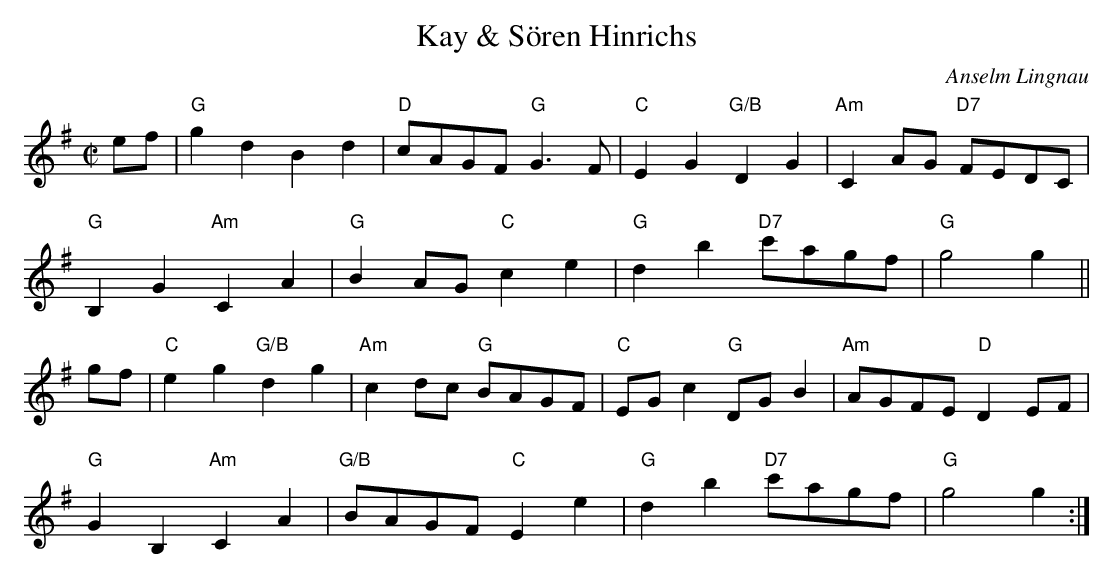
X:1
T:Kay & Sören Hinrichs
C:Anselm Lingnau
M:C|
L:1/8
K:G
ef|"G"g2 d2 B2 d2|"D"cAGF "G"G3 F|"C"E2 G2 "G/B"D2G2|"Am"C2 AG "D7"FEDC|
   "G"B,2 G2 "Am"C2 A2|"G"B2 AG "C"c2 e2|"G"d2 b2 "D7"c'agf|"G"g4 g2||
gf|"C"e2 g2 "G/B"d2 g2|"Am"c2 dc "G"BAGF|"C"EG c2 "G"DG B2|"Am"AGFE "D"D2 EF|
   "G"G2 B,2 "Am"C2 A2|"G/B"BAGF "C"E2 e2|"G"d2 b2 "D7"c'agf|"G"g4 g2:|
